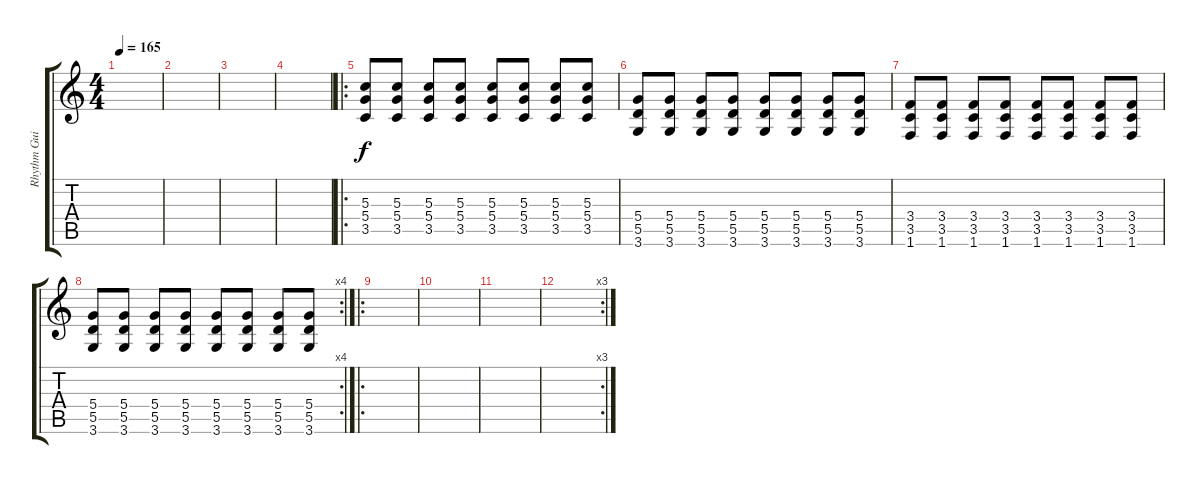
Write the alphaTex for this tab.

\track ("Rhythm Guitar" "Rhythm Gui") {instrument electricguitarmuted}
\staff {score tabs}
\tuning (E4 B3 G3 D3 A2 E2) {hide}
\ts (4 4)
\tempo 165
\clef g2
\ks c
|
|
|
|
\ro
(5.3 5.4 3.5).8 (5.3 5.4 3.5).8 (5.3 5.4 3.5).8 (5.3 5.4 3.5).8 (5.3 5.4 3.5).8 (5.3 5.4 3.5).8 (5.3 5.4 3.5).8 (5.3 5.4 3.5).8 |
(5.4 5.5 3.6).8 (5.4 5.5 3.6).8 (5.4 5.5 3.6).8 (5.4 5.5 3.6).8 (5.4 5.5 3.6).8 (5.4 5.5 3.6).8 (5.4 5.5 3.6).8 (5.4 5.5 3.6).8 |
(3.4 3.5 1.6).8 (3.4 3.5 1.6).8 (3.4 3.5 1.6).8 (3.4 3.5 1.6).8 (3.4 3.5 1.6).8 (3.4 3.5 1.6).8 (3.4 3.5 1.6).8 (3.4 3.5 1.6).8 |
\rc 4
(5.4 5.5 3.6).8 (5.4 5.5 3.6).8 (5.4 5.5 3.6).8 (5.4 5.5 3.6).8 (5.4 5.5 3.6).8 (5.4 5.5 3.6).8 (5.4 5.5 3.6).8 (5.4 5.5 3.6).8 |
\ro
|
|
|
\rc 3
